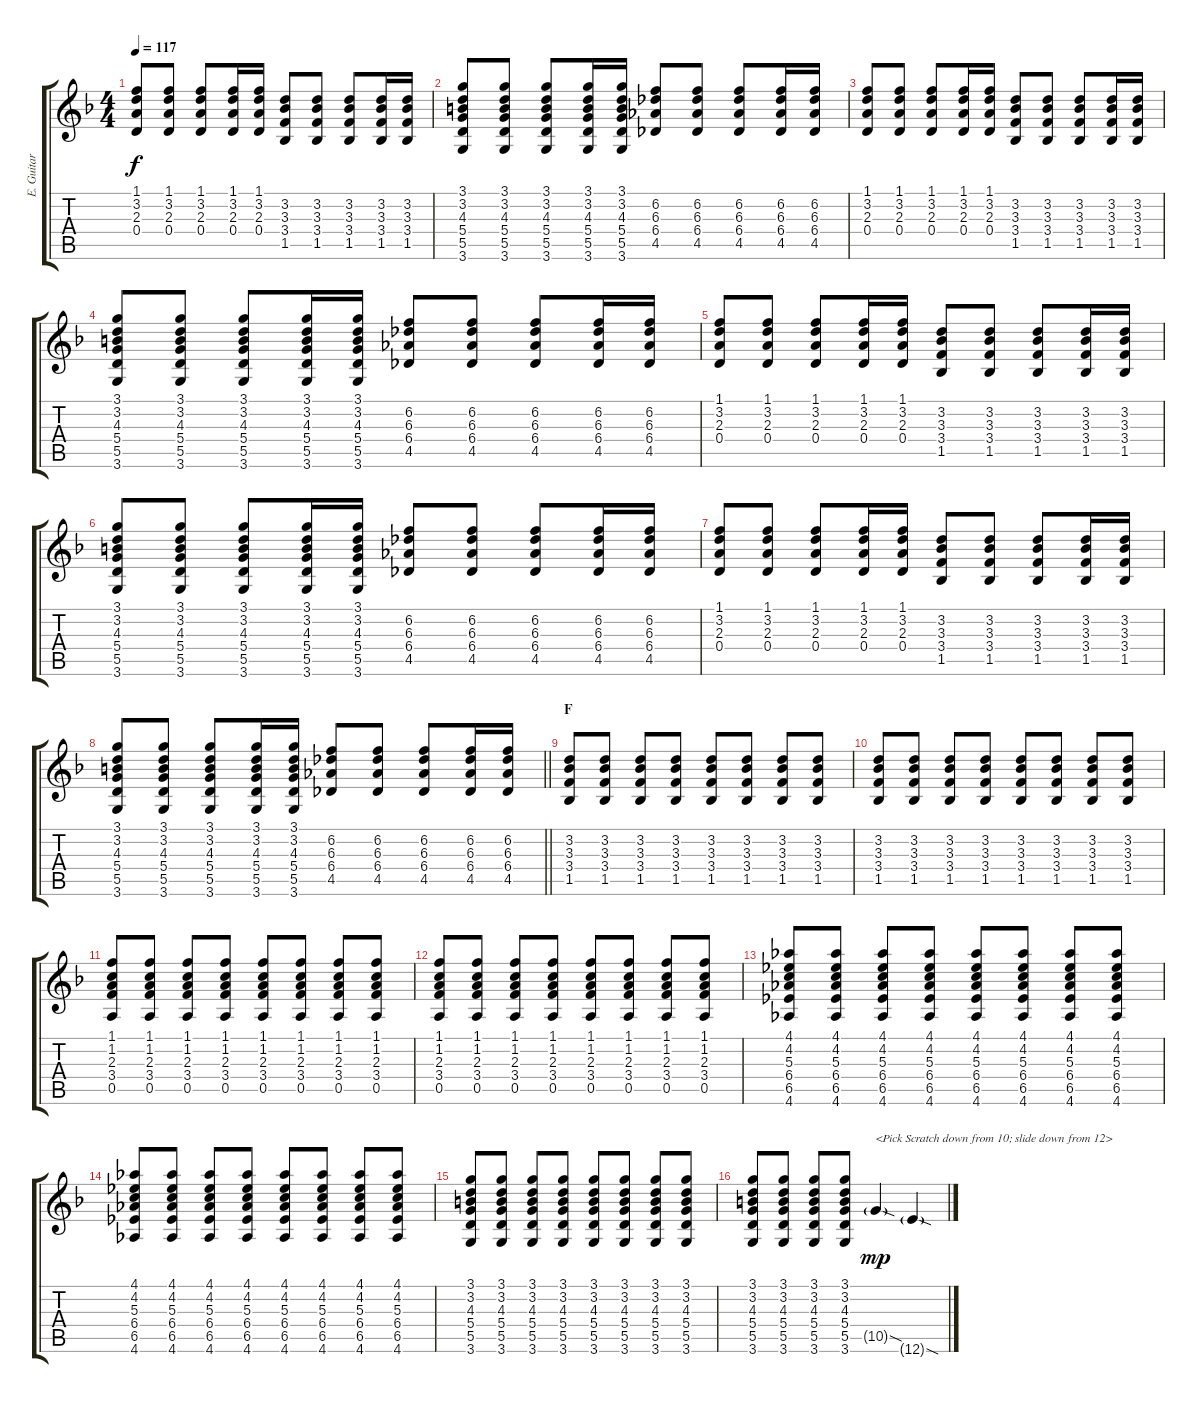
\track ("E. Guitar I" "E. Guitar ") {instrument overdrivenguitar}
\staff {score tabs}
\tuning (E4 B3 G3 D3 A2 E2) {hide}
\ts (4 4)
\tempo 117
\clef g2
\ks f
(1.1 3.2 2.3 0.4).8{dy f} (1.1 3.2 2.3 0.4).8 (1.1 3.2 2.3 0.4).8 (1.1 3.2 2.3 0.4).16 (1.1 3.2 2.3 0.4).16 (3.2 3.3 3.4 1.5).8 (3.2 3.3 3.4 1.5).8 (3.2 3.3 3.4 1.5).8 (3.2 3.3 3.4 1.5).16 (3.2 3.3 3.4 1.5).16 |
(3.1 3.2 4.3 5.4 5.5 3.6).8 (3.1 3.2 4.3 5.4 5.5 3.6).8 (3.1 3.2 4.3 5.4 5.5 3.6).8 (3.1 3.2 4.3 5.4 5.5 3.6).16 (3.1 3.2 4.3 5.4 5.5 3.6).16 (6.2 6.3 6.4 4.5).8 (6.2 6.3 6.4 4.5).8 (6.2 6.3 6.4 4.5).8 (6.2 6.3 6.4 4.5).16 (6.2 6.3 6.4 4.5).16 |
(1.1 3.2 2.3 0.4).8 (1.1 3.2 2.3 0.4).8 (1.1 3.2 2.3 0.4).8 (1.1 3.2 2.3 0.4).16 (1.1 3.2 2.3 0.4).16 (3.2 3.3 3.4 1.5).8 (3.2 3.3 3.4 1.5).8 (3.2 3.3 3.4 1.5).8 (3.2 3.3 3.4 1.5).16 (3.2 3.3 3.4 1.5).16 |
(3.1 3.2 4.3 5.4 5.5 3.6).8 (3.1 3.2 4.3 5.4 5.5 3.6).8 (3.1 3.2 4.3 5.4 5.5 3.6).8 (3.1 3.2 4.3 5.4 5.5 3.6).16 (3.1 3.2 4.3 5.4 5.5 3.6).16 (6.2 6.3 6.4 4.5).8 (6.2 6.3 6.4 4.5).8 (6.2 6.3 6.4 4.5).8 (6.2 6.3 6.4 4.5).16 (6.2 6.3 6.4 4.5).16 |
(1.1 3.2 2.3 0.4).8 (1.1 3.2 2.3 0.4).8 (1.1 3.2 2.3 0.4).8 (1.1 3.2 2.3 0.4).16 (1.1 3.2 2.3 0.4).16 (3.2 3.3 3.4 1.5).8 (3.2 3.3 3.4 1.5).8 (3.2 3.3 3.4 1.5).8 (3.2 3.3 3.4 1.5).16 (3.2 3.3 3.4 1.5).16 |
(3.1 3.2 4.3 5.4 5.5 3.6).8 (3.1 3.2 4.3 5.4 5.5 3.6).8 (3.1 3.2 4.3 5.4 5.5 3.6).8 (3.1 3.2 4.3 5.4 5.5 3.6).16 (3.1 3.2 4.3 5.4 5.5 3.6).16 (6.2 6.3 6.4 4.5).8 (6.2 6.3 6.4 4.5).8 (6.2 6.3 6.4 4.5).8 (6.2 6.3 6.4 4.5).16 (6.2 6.3 6.4 4.5).16 |
(1.1 3.2 2.3 0.4).8 (1.1 3.2 2.3 0.4).8 (1.1 3.2 2.3 0.4).8 (1.1 3.2 2.3 0.4).16 (1.1 3.2 2.3 0.4).16 (3.2 3.3 3.4 1.5).8 (3.2 3.3 3.4 1.5).8 (3.2 3.3 3.4 1.5).8 (3.2 3.3 3.4 1.5).16 (3.2 3.3 3.4 1.5).16 |
\barLineRight lightlight
(3.1 3.2 4.3 5.4 5.5 3.6).8 (3.1 3.2 4.3 5.4 5.5 3.6).8 (3.1 3.2 4.3 5.4 5.5 3.6).8 (3.1 3.2 4.3 5.4 5.5 3.6).16 (3.1 3.2 4.3 5.4 5.5 3.6).16 (6.2 6.3 6.4 4.5).8 (6.2 6.3 6.4 4.5).8 (6.2 6.3 6.4 4.5).8 (6.2 6.3 6.4 4.5).16 (6.2 6.3 6.4 4.5).16 |
\section ("" "F")
(3.2 3.3 3.4 1.5).8 (3.2 3.3 3.4 1.5).8 (3.2 3.3 3.4 1.5).8 (3.2 3.3 3.4 1.5).8 (3.2 3.3 3.4 1.5).8 (3.2 3.3 3.4 1.5).8 (3.2 3.3 3.4 1.5).8 (3.2 3.3 3.4 1.5).8 |
(3.2 3.3 3.4 1.5).8 (3.2 3.3 3.4 1.5).8 (3.2 3.3 3.4 1.5).8 (3.2 3.3 3.4 1.5).8 (3.2 3.3 3.4 1.5).8 (3.2 3.3 3.4 1.5).8 (3.2 3.3 3.4 1.5).8 (3.2 3.3 3.4 1.5).8 |
(1.1 1.2 2.3 3.4 0.5).8 (1.1 1.2 2.3 3.4 0.5).8 (1.1 1.2 2.3 3.4 0.5).8 (1.1 1.2 2.3 3.4 0.5).8 (1.1 1.2 2.3 3.4 0.5).8 (1.1 1.2 2.3 3.4 0.5).8 (1.1 1.2 2.3 3.4 0.5).8 (1.1 1.2 2.3 3.4 0.5).8 |
(1.1 1.2 2.3 3.4 0.5).8 (1.1 1.2 2.3 3.4 0.5).8 (1.1 1.2 2.3 3.4 0.5).8 (1.1 1.2 2.3 3.4 0.5).8 (1.1 1.2 2.3 3.4 0.5).8 (1.1 1.2 2.3 3.4 0.5).8 (1.1 1.2 2.3 3.4 0.5).8 (1.1 1.2 2.3 3.4 0.5).8 |
(4.1 4.2 5.3 6.4 6.5 4.6).8 (4.1 4.2 5.3 6.4 6.5 4.6).8 (4.1 4.2 5.3 6.4 6.5 4.6).8 (4.1 4.2 5.3 6.4 6.5 4.6).8 (4.1 4.2 5.3 6.4 6.5 4.6).8 (4.1 4.2 5.3 6.4 6.5 4.6).8 (4.1 4.2 5.3 6.4 6.5 4.6).8 (4.1 4.2 5.3 6.4 6.5 4.6).8 |
(4.1 4.2 5.3 6.4 6.5 4.6).8 (4.1 4.2 5.3 6.4 6.5 4.6).8 (4.1 4.2 5.3 6.4 6.5 4.6).8 (4.1 4.2 5.3 6.4 6.5 4.6).8 (4.1 4.2 5.3 6.4 6.5 4.6).8 (4.1 4.2 5.3 6.4 6.5 4.6).8 (4.1 4.2 5.3 6.4 6.5 4.6).8 (4.1 4.2 5.3 6.4 6.5 4.6).8 |
(3.1 3.2 4.3 5.4 5.5 3.6).8 (3.1 3.2 4.3 5.4 5.5 3.6).8 (3.1 3.2 4.3 5.4 5.5 3.6).8 (3.1 3.2 4.3 5.4 5.5 3.6).8 (3.1 3.2 4.3 5.4 5.5 3.6).8 (3.1 3.2 4.3 5.4 5.5 3.6).8 (3.1 3.2 4.3 5.4 5.5 3.6).8 (3.1 3.2 4.3 5.4 5.5 3.6).8 |
(3.1 3.2 4.3 5.4 5.5 3.6).8 (3.1 3.2 4.3 5.4 5.5 3.6).8 (3.1 3.2 4.3 5.4 5.5 3.6).8 (3.1 3.2 4.3 5.4 5.5 3.6).8 10.5{sod g}.4{txt "<Pick Scratch down from 10; slide down from 12>" dy mp} 12.6{sod g}.4
